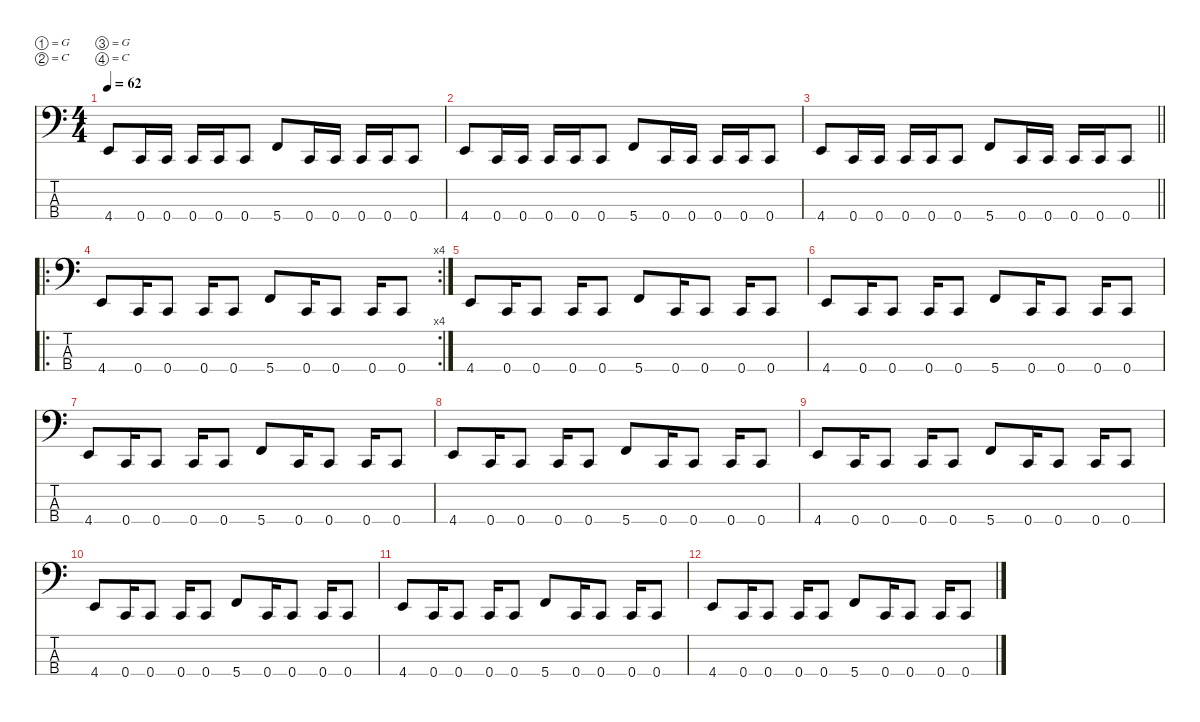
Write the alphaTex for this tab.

\defaultSystemsLayout 4
\hideDynamics
\bracketExtendMode nobrackets
\singleTrackTrackNamePolicy hidden
\multiTrackTrackNamePolicy hidden
\firstSystemTrackNameMode fullname
\otherSystemsTrackNameOrientation horizontal
\track ("Bass" "el.bs.") {defaultSystemsLayout 8 instrument electricbassfinger}
\staff {score tabs}
\tuning (G2 C2 G1 C1)
\ts (4 4)
\tempo 62
\clef f4
\ks c
4.4.8{dy f beam Up} 0.4.16{beam Up} 0.4.16{beam Up} 0.4.16{beam Up} 0.4.16{beam Up} 0.4.8{beam Up} 5.4.8{beam Up} 0.4.16{beam Up} 0.4.16{beam Up} 0.4.16{beam Up} 0.4.16{beam Up} 0.4.8{beam Up} |
4.4.8{beam Up} 0.4.16{beam Up} 0.4.16{beam Up} 0.4.16{beam Up} 0.4.16{beam Up} 0.4.8{beam Up} 5.4.8{beam Up} 0.4.16{beam Up} 0.4.16{beam Up} 0.4.16{beam Up} 0.4.16{beam Up} 0.4.8{beam Up} |
\barLineRight lightlight
4.4.8{beam Up} 0.4.16{beam Up} 0.4.16{beam Up} 0.4.16{beam Up} 0.4.16{beam Up} 0.4.8{beam Up} 5.4.8{beam Up} 0.4.16{beam Up} 0.4.16{beam Up} 0.4.16{beam Up} 0.4.16{beam Up} 0.4.8{beam Up} |
\ro
\rc 4
4.4.8{beam Up} 0.4.16{beam Up} 0.4.8{beam Up} 0.4.16{beam Up} 0.4.8{beam Up} 5.4.8{beam Up} 0.4.16{beam Up} 0.4.8{beam Up} 0.4.16{beam Up} 0.4.8{beam Up} |
4.4.8{beam Up} 0.4.16{beam Up} 0.4.8{beam Up} 0.4.16{beam Up} 0.4.8{beam Up} 5.4.8{beam Up} 0.4.16{beam Up} 0.4.8{beam Up} 0.4.16{beam Up} 0.4.8{beam Up} |
4.4.8{beam Up} 0.4.16{beam Up} 0.4.8{beam Up} 0.4.16{beam Up} 0.4.8{beam Up} 5.4.8{beam Up} 0.4.16{beam Up} 0.4.8{beam Up} 0.4.16{beam Up} 0.4.8{beam Up} |
4.4.8{beam Up} 0.4.16{beam Up} 0.4.8{beam Up} 0.4.16{beam Up} 0.4.8{beam Up} 5.4.8{beam Up} 0.4.16{beam Up} 0.4.8{beam Up} 0.4.16{beam Up} 0.4.8{beam Up} |
4.4.8{beam Up} 0.4.16{beam Up} 0.4.8{beam Up} 0.4.16{beam Up} 0.4.8{beam Up} 5.4.8{beam Up} 0.4.16{beam Up} 0.4.8{beam Up} 0.4.16{beam Up} 0.4.8{beam Up} |
4.4.8{beam Up} 0.4.16{beam Up} 0.4.8{beam Up} 0.4.16{beam Up} 0.4.8{beam Up} 5.4.8{beam Up} 0.4.16{beam Up} 0.4.8{beam Up} 0.4.16{beam Up} 0.4.8{beam Up} |
4.4.8{beam Up} 0.4.16{beam Up} 0.4.8{beam Up} 0.4.16{beam Up} 0.4.8{beam Up} 5.4.8{beam Up} 0.4.16{beam Up} 0.4.8{beam Up} 0.4.16{beam Up} 0.4.8{beam Up} |
4.4.8{beam Up} 0.4.16{beam Up} 0.4.8{beam Up} 0.4.16{beam Up} 0.4.8{beam Up} 5.4.8{beam Up} 0.4.16{beam Up} 0.4.8{beam Up} 0.4.16{beam Up} 0.4.8{beam Up} |
4.4.8{beam Up} 0.4.16{beam Up} 0.4.8{beam Up} 0.4.16{beam Up} 0.4.8{beam Up} 5.4.8{beam Up} 0.4.16{beam Up} 0.4.8{beam Up} 0.4.16{beam Up} 0.4.8{beam Up}
